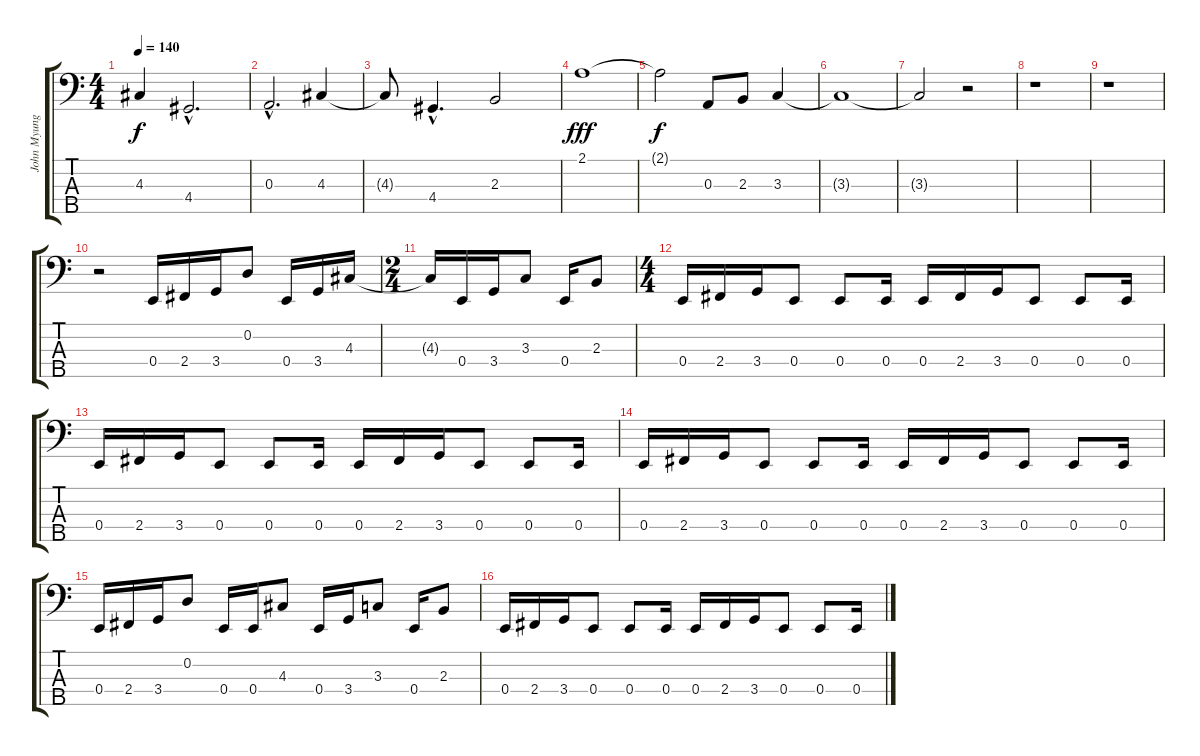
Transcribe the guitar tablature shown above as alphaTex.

\track ("John Myung" "John Myung") {instrument electricbassfinger}
\staff {score tabs}
\tuning (G2 D2 A1 E1 B0) {hide}
\ts (4 4)
\tempo 140
\clef f4
\ks c
4.3{t}.4{dy f} 4.4{hac}.2{d} |
0.3{hac}.2{d} 4.3.4 |
4.3{t}.8 4.4{hac}.4{d} 2.3.2 |
2.1.1{dy fff} |
2.1{t}.2{dy f} 0.3.8 2.3.8 3.3.4 |
3.3{t}.1 |
3.3{t}.2 r.2 |
r.1 |
r.1 |
r.2 0.4.16 2.4.16 3.4.16 0.2.8 0.4.16 3.4.16 4.3.16 |
\ts (2 4)
4.3{t}.16 0.4.16 3.4.16 3.3.8 0.4.16 2.3.8 |
\ts (4 4)
0.4.16 2.4.16 3.4.16 0.4.8 0.4.8 0.4.16 0.4.16 2.4.16 3.4.16 0.4.8 0.4.8 0.4.16 |
0.4.16 2.4.16 3.4.16 0.4.8 0.4.8 0.4.16 0.4.16 2.4.16 3.4.16 0.4.8 0.4.8 0.4.16 |
0.4.16 2.4.16 3.4.16 0.4.8 0.4.8 0.4.16 0.4.16 2.4.16 3.4.16 0.4.8 0.4.8 0.4.16 |
0.4.16 2.4.16 3.4.16 0.2.8 0.4.16 0.4.16 4.3.8 0.4.16 3.4.16 3.3.8 0.4.16 2.3.8 |
0.4.16 2.4.16 3.4.16 0.4.8 0.4.8 0.4.16 0.4.16 2.4.16 3.4.16 0.4.8 0.4.8 0.4.16
